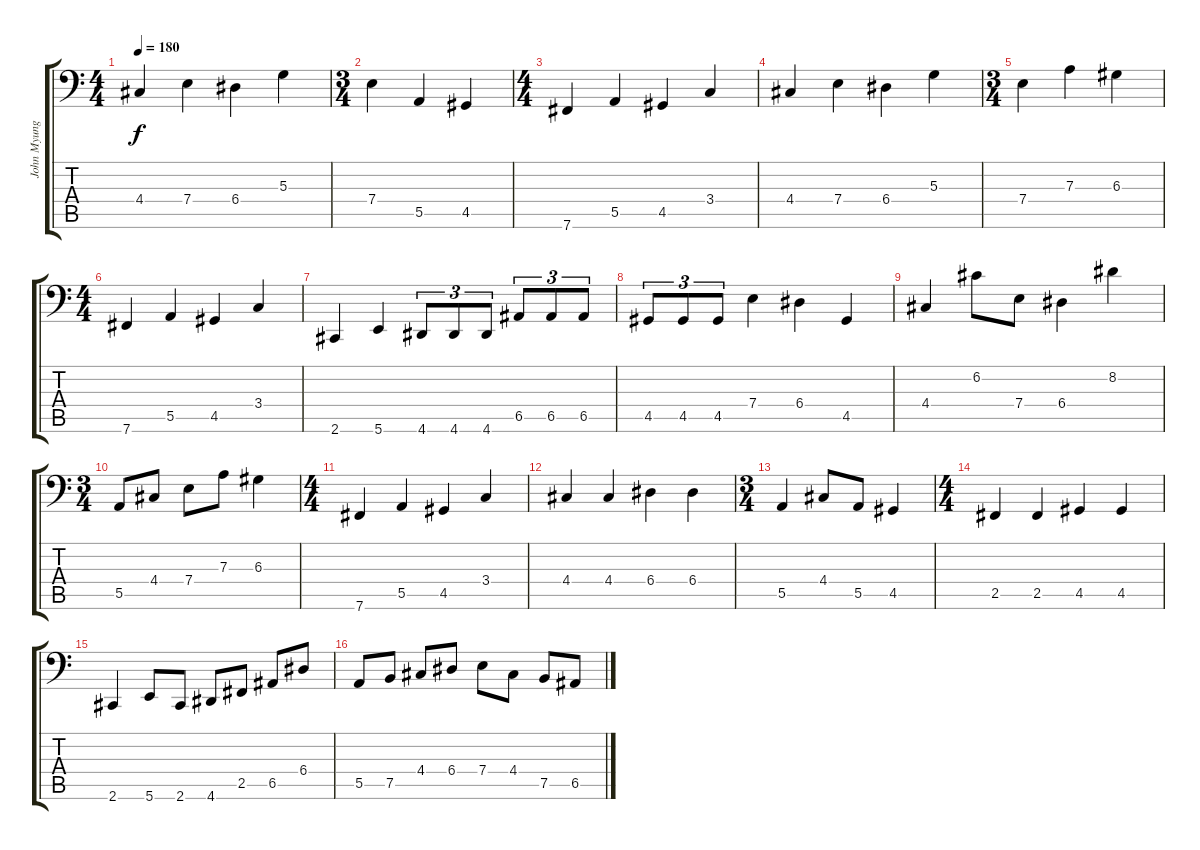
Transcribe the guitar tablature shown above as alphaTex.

\track ("John Myung - Bass" "John Myung") {instrument electricbassfinger}
\staff {score tabs}
\tuning (C3 G2 D2 A1 E1 B0) {hide}
\ts (4 4)
\tempo 180
\clef f4
\ks c
4.4.4{dy f} 7.4.4 6.4.4 5.3.4 |
\ts (3 4)
7.4.4 5.5.4 4.5.4 |
\ts (4 4)
7.6.4 5.5.4 4.5.4 3.4.4 |
4.4.4 7.4.4 6.4.4 5.3.4 |
\ts (3 4)
7.4.4 7.3.4 6.3.4 |
\ts (4 4)
7.6.4 5.5.4 4.5.4 3.4.4 |
2.6.4 5.6.4 4.6.8{tu (3 2)} 4.6.8{tu (3 2)} 4.6.8{tu (3 2)} 6.5.8{tu (3 2)} 6.5.8{tu (3 2)} 6.5.8{tu (3 2)} |
4.5.8{tu (3 2)} 4.5.8{tu (3 2)} 4.5.8{tu (3 2)} 7.4.4 6.4.4 4.5.4 |
4.4.4 6.2.8 7.4.8 6.4.4 8.2.4 |
\ts (3 4)
5.5.8 4.4.8 7.4.8 7.3.8 6.3.4 |
\ts (4 4)
7.6.4 5.5.4 4.5.4 3.4.4 |
4.4.4 4.4.4 6.4.4 6.4.4 |
\ts (3 4)
5.5.4 4.4.8 5.5.8 4.5.4 |
\ts (4 4)
2.5.4 2.5.4 4.5.4 4.5.4 |
2.6.4 5.6.8 2.6.8 4.6.8 2.5.8 6.5.8 6.4.8 |
5.5.8 7.5.8 4.4.8 6.4.8 7.4.8 4.4.8 7.5.8 6.5.8
